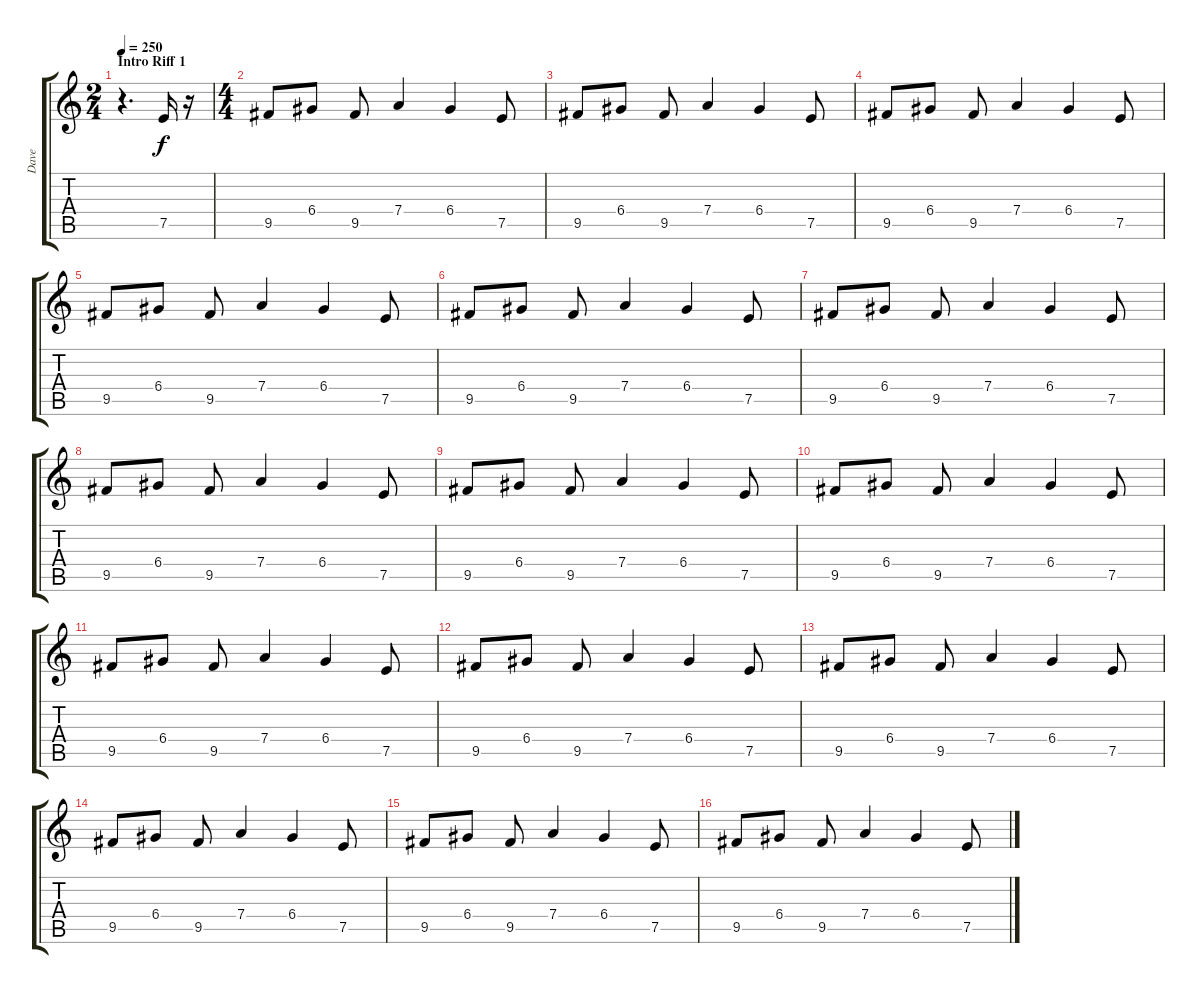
\track ("Dave" "Dave") {instrument distortionguitar}
\staff {score tabs}
\tuning (E4 B3 G3 D3 A2 E2) {hide}
\ts (2 4)
\section ("" "Intro Riff 1")
\tempo 250
\tempo 160
\tempo 250
\clef g2
\ks c
r.4{d dy f instrument distortionguitar} 7.5.16 r.16 |
\ts (4 4)
9.5.8 6.4.8 9.5.8 7.4.4 6.4.4 7.5.8 |
9.5.8 6.4.8 9.5.8 7.4.4 6.4.4 7.5.8 |
9.5.8 6.4.8 9.5.8 7.4.4 6.4.4 7.5.8 |
9.5.8 6.4.8 9.5.8 7.4.4 6.4.4 7.5.8 |
9.5.8 6.4.8 9.5.8 7.4.4 6.4.4 7.5.8 |
9.5.8 6.4.8 9.5.8 7.4.4 6.4.4 7.5.8 |
9.5.8 6.4.8 9.5.8 7.4.4 6.4.4 7.5.8 |
9.5.8 6.4.8 9.5.8 7.4.4 6.4.4 7.5.8 |
9.5.8 6.4.8 9.5.8 7.4.4 6.4.4 7.5.8 |
9.5.8 6.4.8 9.5.8 7.4.4 6.4.4 7.5.8 |
9.5.8 6.4.8 9.5.8 7.4.4 6.4.4 7.5.8 |
9.5.8 6.4.8 9.5.8 7.4.4 6.4.4 7.5.8 |
9.5.8 6.4.8 9.5.8 7.4.4 6.4.4 7.5.8 |
9.5.8 6.4.8 9.5.8 7.4.4 6.4.4 7.5.8 |
9.5.8 6.4.8 9.5.8 7.4.4 6.4.4 7.5.8
